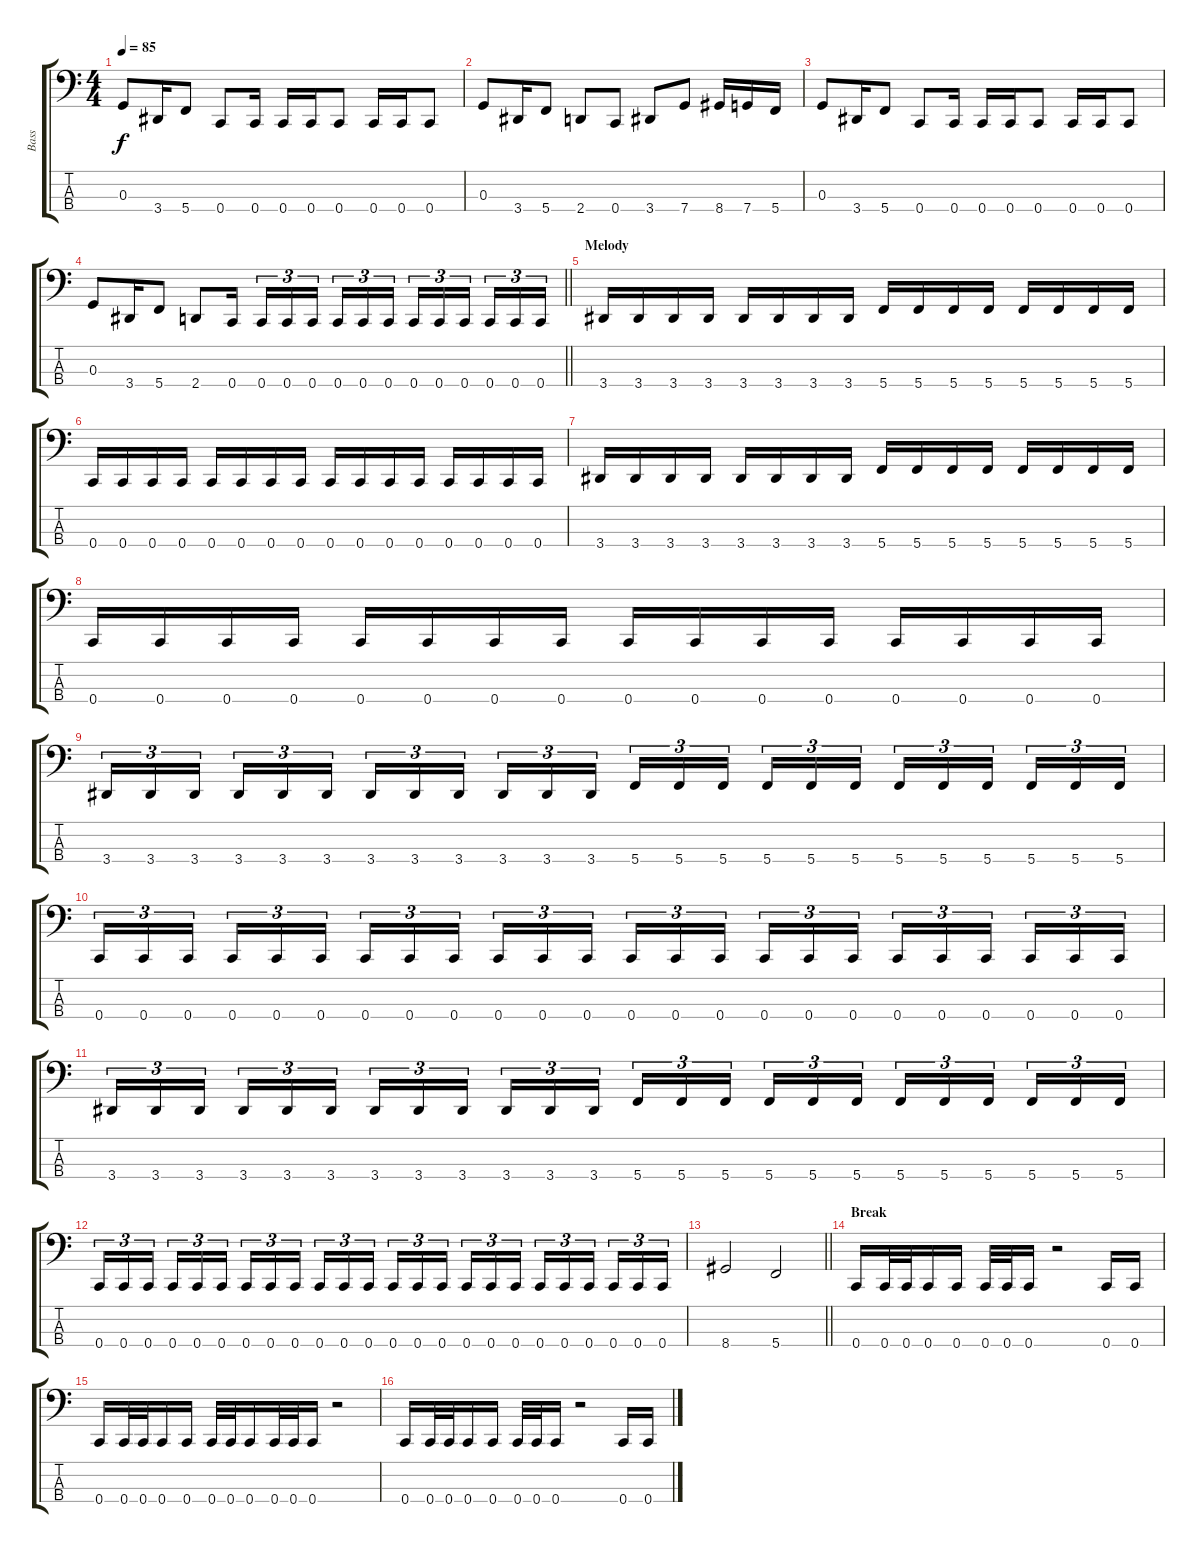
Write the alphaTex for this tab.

\track ("Bass" "Bass") {instrument electricbasspick}
\staff {score tabs}
\tuning (F2 C2 G1 C1) {hide}
\ts (4 4)
\tempo 85
\clef f4
\ks c
0.3.8{dy f} 3.4.16 5.4.8 0.4.8 0.4.16 0.4.16 0.4.16 0.4.8 0.4.16 0.4.16 0.4.8 |
0.3.8 3.4.16 5.4.8 2.4.8 0.4.8 3.4.8 7.4.8 8.4.16 7.4.16 5.4.16 |
0.3.8 3.4.16 5.4.8 0.4.8 0.4.16 0.4.16 0.4.16 0.4.8 0.4.16 0.4.16 0.4.8 |
\barLineRight lightlight
0.3.8 3.4.16 5.4.8 2.4.8 0.4.16 0.4.16{tu (3 2)} 0.4.16{tu (3 2)} 0.4.16{tu (3 2) beam splitsecondary} 0.4.16{tu (3 2)} 0.4.16{tu (3 2)} 0.4.16{tu (3 2)} 0.4.16{tu (3 2)} 0.4.16{tu (3 2)} 0.4.16{tu (3 2) beam splitsecondary} 0.4.16{tu (3 2)} 0.4.16{tu (3 2)} 0.4.16{tu (3 2)} |
\section ("" "Melody")
3.4.16 3.4.16 3.4.16 3.4.16 3.4.16 3.4.16 3.4.16 3.4.16 5.4.16 5.4.16 5.4.16 5.4.16 5.4.16 5.4.16 5.4.16 5.4.16 |
0.4.16 0.4.16 0.4.16 0.4.16 0.4.16 0.4.16 0.4.16 0.4.16 0.4.16 0.4.16 0.4.16 0.4.16 0.4.16 0.4.16 0.4.16 0.4.16 |
3.4.16 3.4.16 3.4.16 3.4.16 3.4.16 3.4.16 3.4.16 3.4.16 5.4.16 5.4.16 5.4.16 5.4.16 5.4.16 5.4.16 5.4.16 5.4.16 |
0.4.16 0.4.16 0.4.16 0.4.16 0.4.16 0.4.16 0.4.16 0.4.16 0.4.16 0.4.16 0.4.16 0.4.16 0.4.16 0.4.16 0.4.16 0.4.16 |
3.4.16{tu (3 2)} 3.4.16{tu (3 2)} 3.4.16{tu (3 2) beam splitsecondary} 3.4.16{tu (3 2)} 3.4.16{tu (3 2)} 3.4.16{tu (3 2)} 3.4.16{tu (3 2)} 3.4.16{tu (3 2)} 3.4.16{tu (3 2) beam splitsecondary} 3.4.16{tu (3 2)} 3.4.16{tu (3 2)} 3.4.16{tu (3 2)} 5.4.16{tu (3 2)} 5.4.16{tu (3 2)} 5.4.16{tu (3 2) beam splitsecondary} 5.4.16{tu (3 2)} 5.4.16{tu (3 2)} 5.4.16{tu (3 2)} 5.4.16{tu (3 2)} 5.4.16{tu (3 2)} 5.4.16{tu (3 2) beam splitsecondary} 5.4.16{tu (3 2)} 5.4.16{tu (3 2)} 5.4.16{tu (3 2)} |
0.4.16{tu (3 2)} 0.4.16{tu (3 2)} 0.4.16{tu (3 2) beam splitsecondary} 0.4.16{tu (3 2)} 0.4.16{tu (3 2)} 0.4.16{tu (3 2)} 0.4.16{tu (3 2)} 0.4.16{tu (3 2)} 0.4.16{tu (3 2) beam splitsecondary} 0.4.16{tu (3 2)} 0.4.16{tu (3 2)} 0.4.16{tu (3 2)} 0.4.16{tu (3 2)} 0.4.16{tu (3 2)} 0.4.16{tu (3 2) beam splitsecondary} 0.4.16{tu (3 2)} 0.4.16{tu (3 2)} 0.4.16{tu (3 2)} 0.4.16{tu (3 2)} 0.4.16{tu (3 2)} 0.4.16{tu (3 2) beam splitsecondary} 0.4.16{tu (3 2)} 0.4.16{tu (3 2)} 0.4.16{tu (3 2)} |
3.4.16{tu (3 2)} 3.4.16{tu (3 2)} 3.4.16{tu (3 2) beam splitsecondary} 3.4.16{tu (3 2)} 3.4.16{tu (3 2)} 3.4.16{tu (3 2)} 3.4.16{tu (3 2)} 3.4.16{tu (3 2)} 3.4.16{tu (3 2) beam splitsecondary} 3.4.16{tu (3 2)} 3.4.16{tu (3 2)} 3.4.16{tu (3 2)} 5.4.16{tu (3 2)} 5.4.16{tu (3 2)} 5.4.16{tu (3 2) beam splitsecondary} 5.4.16{tu (3 2)} 5.4.16{tu (3 2)} 5.4.16{tu (3 2)} 5.4.16{tu (3 2)} 5.4.16{tu (3 2)} 5.4.16{tu (3 2) beam splitsecondary} 5.4.16{tu (3 2)} 5.4.16{tu (3 2)} 5.4.16{tu (3 2)} |
0.4.16{tu (3 2)} 0.4.16{tu (3 2)} 0.4.16{tu (3 2) beam splitsecondary} 0.4.16{tu (3 2)} 0.4.16{tu (3 2)} 0.4.16{tu (3 2)} 0.4.16{tu (3 2)} 0.4.16{tu (3 2)} 0.4.16{tu (3 2) beam splitsecondary} 0.4.16{tu (3 2)} 0.4.16{tu (3 2)} 0.4.16{tu (3 2)} 0.4.16{tu (3 2)} 0.4.16{tu (3 2)} 0.4.16{tu (3 2) beam splitsecondary} 0.4.16{tu (3 2)} 0.4.16{tu (3 2)} 0.4.16{tu (3 2)} 0.4.16{tu (3 2)} 0.4.16{tu (3 2)} 0.4.16{tu (3 2) beam splitsecondary} 0.4.16{tu (3 2)} 0.4.16{tu (3 2)} 0.4.16{tu (3 2)} |
\barLineRight lightlight
8.4.2 5.4.2 |
\section ("" "Break")
0.4.16 0.4.32 0.4.32 0.4.16 0.4.16 0.4.32 0.4.32 0.4.16 r.2 0.4.16 0.4.16 |
0.4.16 0.4.32 0.4.32 0.4.16 0.4.16 0.4.32 0.4.32 0.4.16 0.4.32 0.4.32 0.4.16 r.2 |
0.4.16 0.4.32 0.4.32 0.4.16 0.4.16 0.4.32 0.4.32 0.4.16 r.2 0.4.16 0.4.16
